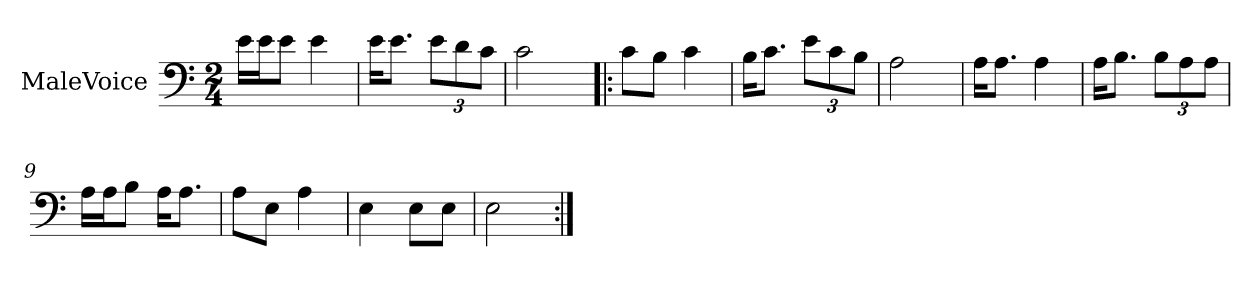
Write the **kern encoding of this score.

**kern
*part1
*staff1
*I"MaleVoice
*clefF4
*M2/4
*MM84
=1
16e\LL
16e\J
8e\J
4e
=2
16e\KL
8.e\J
12e\L
12d\
12c\J
=3
2c
=4!|:
8c\L
8B\J
4c
=5
16B\KL
8.c\J
12e\L
12c\
12B\J
=6
2A
=7
16A\KL
8.A\J
4A
=8
16A\KL
8.B\J
12B\L
12A\
12A\J
=9
16A\LL
16A\J
8B\J
16A\KL
8.A\J
=10
8A\L
8E\J
4A
=11
4E
8E\L
8E\J
=12
2E
=:|!
*-
